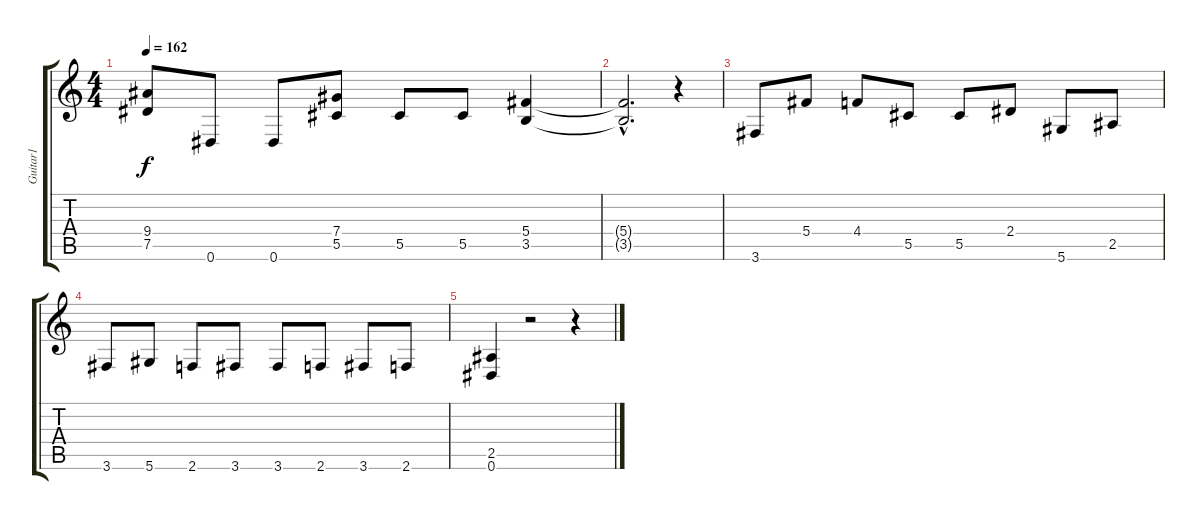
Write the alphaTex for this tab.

\track ("Guitar1" "Guitar1") {instrument distortionguitar}
\staff {score tabs}
\tuning (Eb4 Bb3 Gb3 Db3 Ab2 Eb2) {hide}
\ts (4 4)
\tempo 162
\clef g2
\ks c
(9.4 7.5).8{dy f} 0.6.8 0.6.8 (7.4 5.5).8 5.5.8 5.5.8 (5.4 3.5).4 |
(5.4{hac t} 3.5{hac t}).2{d} r.4 |
3.6.8 5.4.8 4.4.8 5.5.8 5.5.8 2.4.8 5.6.8 2.5.8 |
3.6.8 5.6.8 2.6.8 3.6.8 3.6.8 2.6.8 3.6.8 2.6.8 |
(2.5 0.6).4 r.2 r.4
